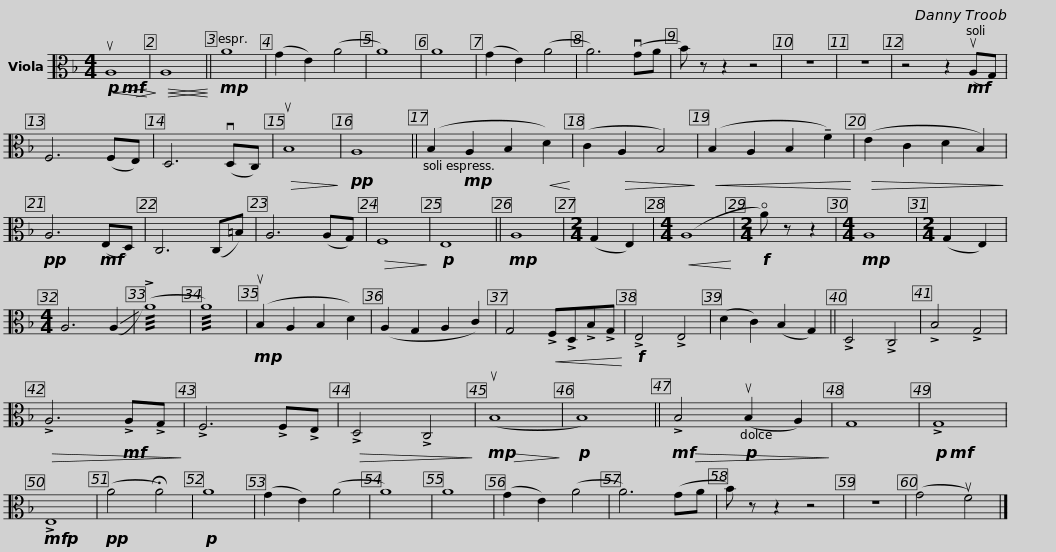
X:1
L:1/8
M:4/4
I:linebreak $
K:F
V:1 alto
V:1
!p!!mf!!>(!!<(! uA,8!>)!!<)! |!>(!!<(! A,8!>)!!<)! ||!mp! A8 | (G2 E2) (A4 | A8) | %5
 A8 | (G2 E2) (A4 | A6) (vGA | B) z z2 z4 | z8 | %10
 z8 | z4 z2!mf! (uA,G,) |$ F,6 (F,E,) | D,6 (vD,C,) |!>(! uB,8!>)! | %15
!pp! A,8 || (B,2!mp! A,2 B,2!<(! D2)!<)! | (C2!>(! A,2 B,4)!>)! |!<(! (B,2 A,2 B,2 !tenuto!F2)!<)! |!>(! (E2 C2 D2 B,2)!>)! | %20
!pp! A,6!mf! (E,D,) | C,6 (C,=B,) |$ A,6 (A,G,) |!>(! F,8!>)! |!p! E,8 || %25
!mp! A,8 |[M:2/4] (G,2 E,2) |[M:4/4]!<(! (A,8!<)! |[M:2/4]!f! !open!A) z z2 |[M:4/4]!mp! A,8 | %30
[M:2/4] (G,2 E,2) |[M:4/4] A,6 (!-(!A,2 | (!-)!!///!!>!A8) | !///!A8) |!mp! (uB,2 A,2 B,2 D2) | %35
 (A,2 G,2 A,2 C2) |$ G,4!<(! !>!F,!>!D,!>!B,!>!G,!<)! |!f! !>!E,4 !>!E,4 | (D2 C2) (B,2 G,2) || !>!D,4 !>!C,4 | %40
 !>!B,4 !>!G,4 |!>(! !>!A,6!mf! !>!A,!>!G,!>)! | !>!F,6 !>!F,!>!E, |!>(! !>!D,4 !>!C,4!>)! |!mp!!>(! (uB,8!>)! | %45
!p! B,8) ||$!mf!!>(! !>!B,4!p! (uB,2 A,2)!>)! | G,8 |!p!!mf! !>!G,8 |!mf!!p! !>!E,8 | %50
!pp! (A4 !fermata!A4) |!p! A8 | (G2 E2) (A4 | A8) | A8 | %55
 (G2 E2) (A4 | A6) (GA | B) z z2 z4 | z8 | (G4 uF4) |] %60
